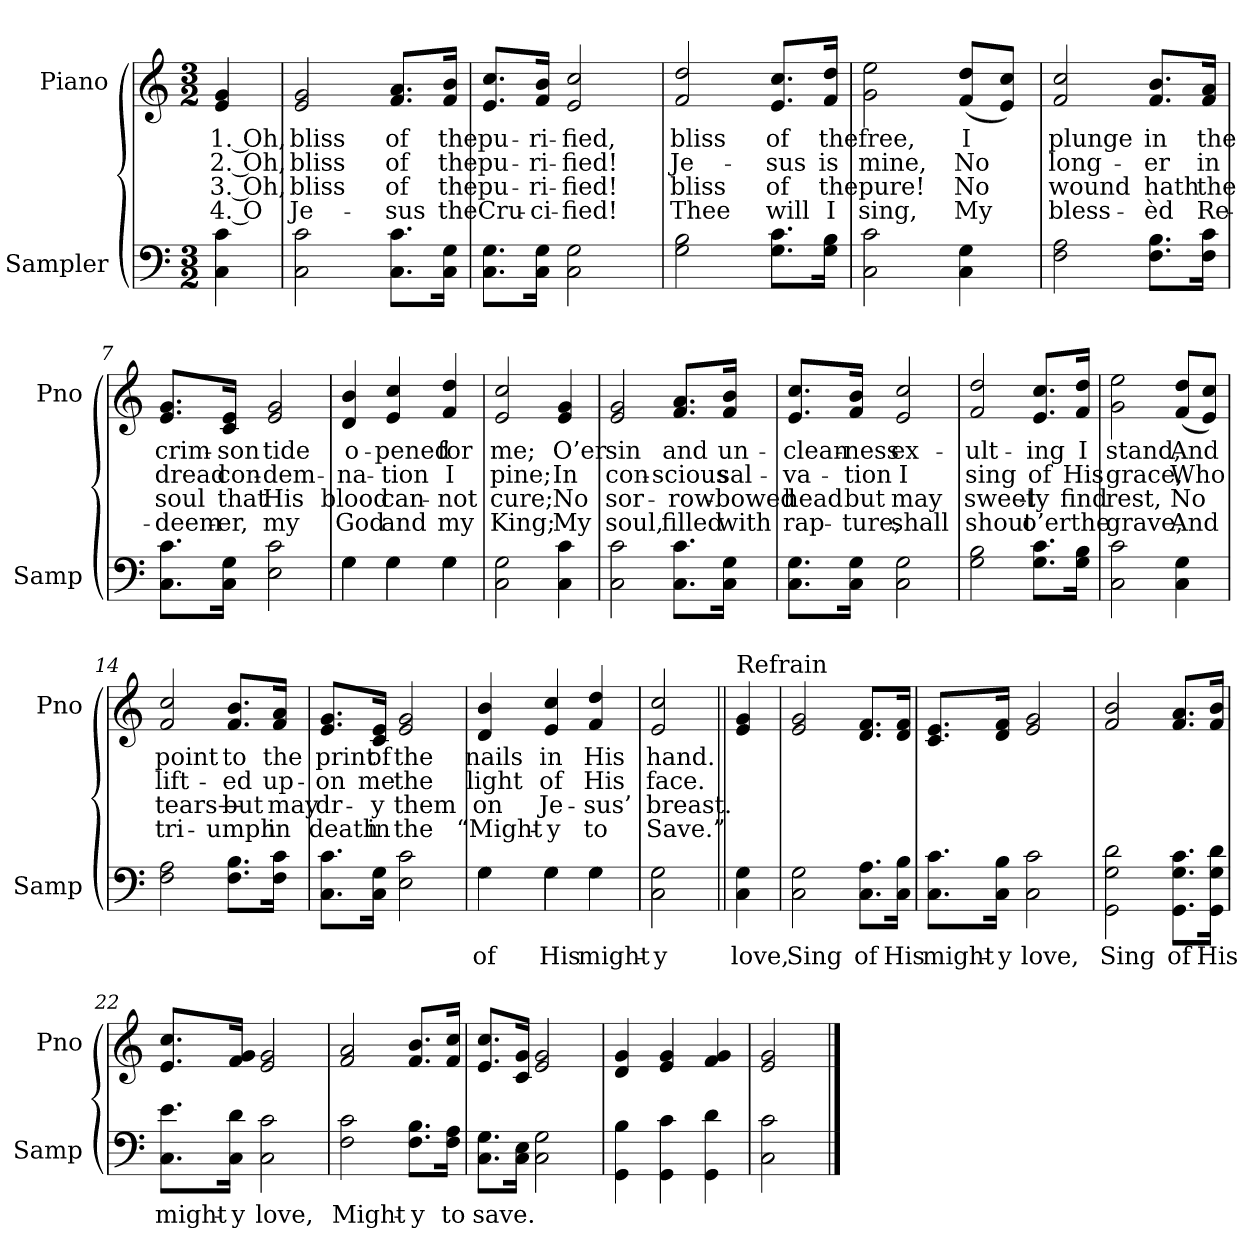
**kern	**text	**kern	**text	**text	**text	**text
*part2	*part2	*part1	*part1	*part1	*part1	*part1
*staff2	*staff2	*staff1	*staff1	*staff1	*staff1	*staff1
*I"Sampler	*	*I"Piano	*	*	*	*
*I'Samp	*	*I'Pno	*	*	*	*
*clefF4	*	*clefG2	*	*	*	*
*M3/2	*	*M3/2	*	*	*	*
=1	=1	=1	=1	=1	=1	=1
4C 4c	.	4e 4g	1. Oh,	2. Oh,	3. Oh,	4. O
=2	=2	=2	=2	=2	=2	=2
2C 2c	.	2e 2g	bliss	bliss	bliss	Je-
8.C\ 8.c\L	.	8.f/ 8.a/L	of	of	of	-sus
16C\ 16G\Jk	.	16f/ 16b/Jk	the	the	the	the
=3	=3	=3	=3	=3	=3	=3
8.C\ 8.G\L	.	8.e/ 8.cc/L	pu-	pu-	pu-	Cru-
16C\ 16G\Jk	.	16f/ 16b/Jk	-ri-	-ri-	-ri-	-ci-
2C 2G	.	2e 2cc	-fied,	-fied!	-fied!	-fied!
=4	=4	=4	=4	=4	=4	=4
2G 2B	.	2f 2dd	bliss	Je-	bliss	Thee
8.G\ 8.c\L	.	8.e/ 8.cc/L	of	-sus	of	will
16G\ 16B\Jk	.	16f/ 16dd/Jk	the	is	the	I
=5	=5	=5	=5	=5	=5	=5
2C 2c	.	2g 2ee	free,	mine,	pure!	sing,
4C 4G	.	(8f/ 8dd/L	I	No	No	My
.	.	8e/ 8cc/J)	.	.	.	.
=6	=6	=6	=6	=6	=6	=6
2F 2A	.	2f 2cc	plunge	long-	wound	bless-
8.F\ 8.B\L	.	8.f/ 8.b/L	in	-er	hath	-èd
16F\ 16c\Jk	.	16f/ 16a/Jk	the	in	the	Re-
=7	=7	=7	=7	=7	=7	=7
8.C\ 8.c\L	.	8.e/ 8.g/L	crim-	dread	soul	-deem-
16C\ 16G\Jk	.	16c/ 16e/Jk	-son	con-	that	-er,
2E 2c	.	2e 2g	tide	-dem-	His	my
=8	=8	=8	=8	=8	=8	=8
*^	*	*	*	*	*	*
4G\	4G	.	4d 4b	o-	-na-	blood	God
4G\	4G	.	4e 4cc	-pened	-tion	can-	and
4G\	4G	.	4f 4dd	for	I	-not	my
*v	*v	*	*	*	*	*	*
=9	=9	=9	=9	=9	=9	=9
2C 2G	.	2e 2cc	me;	pine;	cure;	King;
4C 4c	.	4e 4g	O’er	In	No	My
=10	=10	=10	=10	=10	=10	=10
2C 2c	.	2e 2g	sin	con-	sor-	soul,
8.C\ 8.c\L	.	8.f/ 8.a/L	and	-scious	-row-	filled
16C\ 16G\Jk	.	16f/ 16b/Jk	un-	sal-	-bowed	with
=11	=11	=11	=11	=11	=11	=11
8.C\ 8.G\L	.	8.e/ 8.cc/L	-clean-	-va-	head	rap-
16C\ 16G\Jk	.	16f/ 16b/Jk	-ness	-tion	but	-ture,
2C 2G	.	2e 2cc	ex-	I	may	shall
=12	=12	=12	=12	=12	=12	=12
2G 2B	.	2f 2dd	-ult-	sing	sweet-	shout
8.G\ 8.c\L	.	8.e/ 8.cc/L	-ing	of	-ly	o’er
16G\ 16B\Jk	.	16f/ 16dd/Jk	I	His	find	the
=13	=13	=13	=13	=13	=13	=13
2C 2c	.	2g 2ee	stand,	grace,	rest,	grave,
4C 4G	.	(8f/ 8dd/L	And	Who	No	And
.	.	8e/ 8cc/J)	.	.	.	.
=14	=14	=14	=14	=14	=14	=14
2F 2A	.	2f 2cc	point	lift-	tears—	tri-
8.F\ 8.B\L	.	8.f/ 8.b/L	to	-ed	but	-umph
16F\ 16c\Jk	.	16f/ 16a/Jk	the	up-	may	in
=15	=15	=15	=15	=15	=15	=15
8.C\ 8.c\L	.	8.e/ 8.g/L	print	-on	dr-	death
16C\ 16G\Jk	.	16c/ 16e/Jk	of	me	-y	in
2E 2c	.	2e 2g	the	the	them	the
=16	=16	=16	=16	=16	=16	=16
*^	*	*	*	*	*	*
4G\	4G	of	4d 4b	nails	light	on	“Might-
4G\	4G	His	4e 4cc	in	of	Je-	-y
4G\	4G	might-	4f 4dd	His	His	-sus’	to
*v	*v	*	*	*	*	*	*
=17	=17	=17	=17	=17	=17	=17
2C 2G	-y	2e 2cc	hand.	face.	breast.	Save.”
=18||	=18||	=18||	=18||	=18||	=18||	=18||
!	!	!LO:TX:t=Refrain	!	!	!	!
4C 4G	love,	4e 4g	.	.	.	.
=19	=19	=19	=19	=19	=19	=19
2C 2G	Sing	2e 2g	.	.	.	.
8.C\ 8.A\L	of	8.d/ 8.f/L	.	.	.	.
16C\ 16B\Jk	His	16d/ 16f/Jk	.	.	.	.
=20	=20	=20	=20	=20	=20	=20
8.C\ 8.c\L	might-	8.c/ 8.e/L	.	.	.	.
16C\ 16B\Jk	-y	16d/ 16f/Jk	.	.	.	.
2C 2c	love,	2e 2g	.	.	.	.
=21	=21	=21	=21	=21	=21	=21
2GG 2G 2d	Sing	2f 2b	.	.	.	.
8.GG\ 8.G\ 8.c\L	of	8.f/ 8.a/L	.	.	.	.
16GG\ 16G\ 16d\Jk	His	16f/ 16b/Jk	.	.	.	.
=22	=22	=22	=22	=22	=22	=22
8.C\ 8.e\L	might-	8.e/ 8.cc/L	.	.	.	.
16C\ 16d\Jk	-y	16f/ 16g/Jk	.	.	.	.
2C 2c	love,	2e 2g	.	.	.	.
=23	=23	=23	=23	=23	=23	=23
2F 2c	Might-	2f 2a	.	.	.	.
8.F\ 8.B\L	-y	8.f/ 8.b/L	.	.	.	.
16F\ 16A\Jk	to	16f/ 16cc/Jk	.	.	.	.
=24	=24	=24	=24	=24	=24	=24
8.C\ 8.G\L	save.	8.e/ 8.cc/L	.	.	.	.
16C\ 16E\Jk	.	16c/ 16g/Jk	.	.	.	.
2C 2G	.	2e 2g	.	.	.	.
=25	=25	=25	=25	=25	=25	=25
4GG 4B	.	4d 4g	.	.	.	.
4GG 4c	.	4e 4g	.	.	.	.
4GG 4d	.	4f 4g	.	.	.	.
=26	=26	=26	=26	=26	=26	=26
2C 2c	.	2e 2g	.	.	.	.
==	==	==	==	==	==	==
*-	*-	*-	*-	*-	*-	*-
